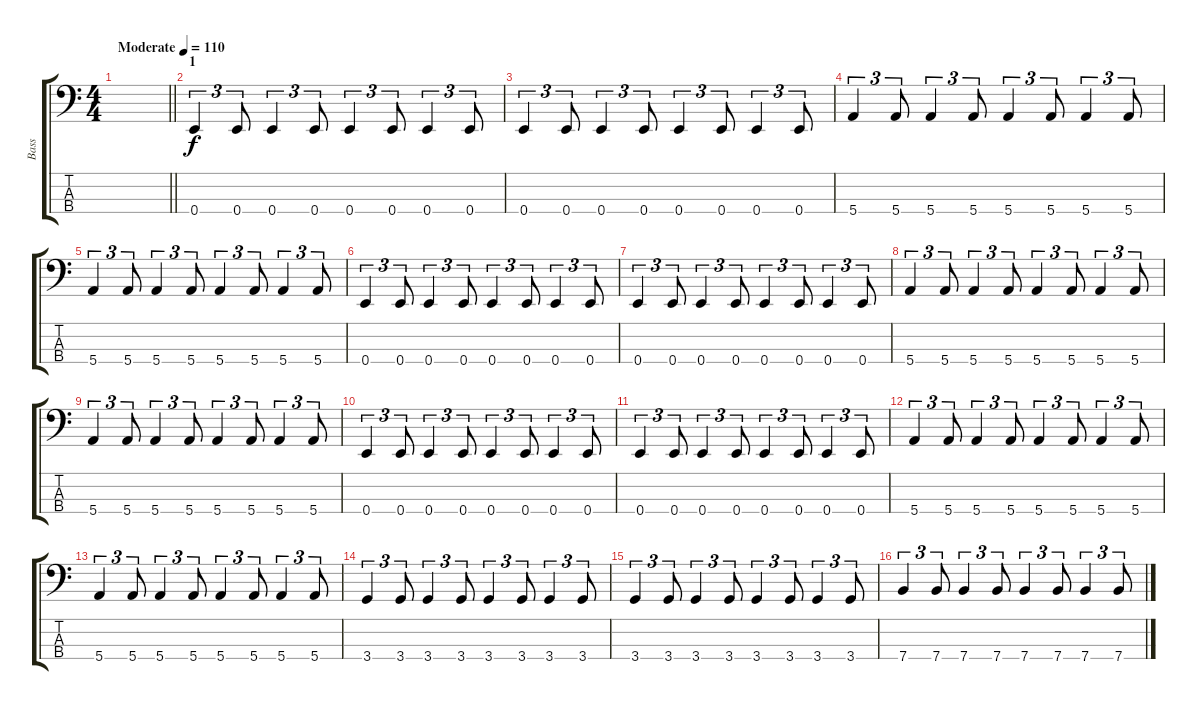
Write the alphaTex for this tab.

\track ("Bass" "Bass") {instrument electricbassfinger}
\staff {score tabs}
\tuning (G2 D2 A1 E1) {hide}
\ts (4 4)
\tempo (110 "Moderate")
\clef f4
\barLineRight lightlight
\ks c
|
\section ("" "1")
0.4.4{tu (3 2)} 0.4.8{tu (3 2)} 0.4.4{tu (3 2)} 0.4.8{tu (3 2)} 0.4.4{tu (3 2)} 0.4.8{tu (3 2)} 0.4.4{tu (3 2)} 0.4.8{tu (3 2)} |
0.4.4{tu (3 2)} 0.4.8{tu (3 2)} 0.4.4{tu (3 2)} 0.4.8{tu (3 2)} 0.4.4{tu (3 2)} 0.4.8{tu (3 2)} 0.4.4{tu (3 2)} 0.4.8{tu (3 2)} |
5.4.4{tu (3 2)} 5.4.8{tu (3 2)} 5.4.4{tu (3 2)} 5.4.8{tu (3 2)} 5.4.4{tu (3 2)} 5.4.8{tu (3 2)} 5.4.4{tu (3 2)} 5.4.8{tu (3 2)} |
5.4.4{tu (3 2)} 5.4.8{tu (3 2)} 5.4.4{tu (3 2)} 5.4.8{tu (3 2)} 5.4.4{tu (3 2)} 5.4.8{tu (3 2)} 5.4.4{tu (3 2)} 5.4.8{tu (3 2)} |
0.4.4{tu (3 2)} 0.4.8{tu (3 2)} 0.4.4{tu (3 2)} 0.4.8{tu (3 2)} 0.4.4{tu (3 2)} 0.4.8{tu (3 2)} 0.4.4{tu (3 2)} 0.4.8{tu (3 2)} |
0.4.4{tu (3 2)} 0.4.8{tu (3 2)} 0.4.4{tu (3 2)} 0.4.8{tu (3 2)} 0.4.4{tu (3 2)} 0.4.8{tu (3 2)} 0.4.4{tu (3 2)} 0.4.8{tu (3 2)} |
5.4.4{tu (3 2)} 5.4.8{tu (3 2)} 5.4.4{tu (3 2)} 5.4.8{tu (3 2)} 5.4.4{tu (3 2)} 5.4.8{tu (3 2)} 5.4.4{tu (3 2)} 5.4.8{tu (3 2)} |
5.4.4{tu (3 2)} 5.4.8{tu (3 2)} 5.4.4{tu (3 2)} 5.4.8{tu (3 2)} 5.4.4{tu (3 2)} 5.4.8{tu (3 2)} 5.4.4{tu (3 2)} 5.4.8{tu (3 2)} |
0.4.4{tu (3 2)} 0.4.8{tu (3 2)} 0.4.4{tu (3 2)} 0.4.8{tu (3 2)} 0.4.4{tu (3 2)} 0.4.8{tu (3 2)} 0.4.4{tu (3 2)} 0.4.8{tu (3 2)} |
0.4.4{tu (3 2)} 0.4.8{tu (3 2)} 0.4.4{tu (3 2)} 0.4.8{tu (3 2)} 0.4.4{tu (3 2)} 0.4.8{tu (3 2)} 0.4.4{tu (3 2)} 0.4.8{tu (3 2)} |
5.4.4{tu (3 2)} 5.4.8{tu (3 2)} 5.4.4{tu (3 2)} 5.4.8{tu (3 2)} 5.4.4{tu (3 2)} 5.4.8{tu (3 2)} 5.4.4{tu (3 2)} 5.4.8{tu (3 2)} |
5.4.4{tu (3 2)} 5.4.8{tu (3 2)} 5.4.4{tu (3 2)} 5.4.8{tu (3 2)} 5.4.4{tu (3 2)} 5.4.8{tu (3 2)} 5.4.4{tu (3 2)} 5.4.8{tu (3 2)} |
3.4.4{tu (3 2)} 3.4.8{tu (3 2)} 3.4.4{tu (3 2)} 3.4.8{tu (3 2)} 3.4.4{tu (3 2)} 3.4.8{tu (3 2)} 3.4.4{tu (3 2)} 3.4.8{tu (3 2)} |
3.4.4{tu (3 2)} 3.4.8{tu (3 2)} 3.4.4{tu (3 2)} 3.4.8{tu (3 2)} 3.4.4{tu (3 2)} 3.4.8{tu (3 2)} 3.4.4{tu (3 2)} 3.4.8{tu (3 2)} |
7.4.4{tu (3 2)} 7.4.8{tu (3 2)} 7.4.4{tu (3 2)} 7.4.8{tu (3 2)} 7.4.4{tu (3 2)} 7.4.8{tu (3 2)} 7.4.4{tu (3 2)} 7.4.8{tu (3 2)}
